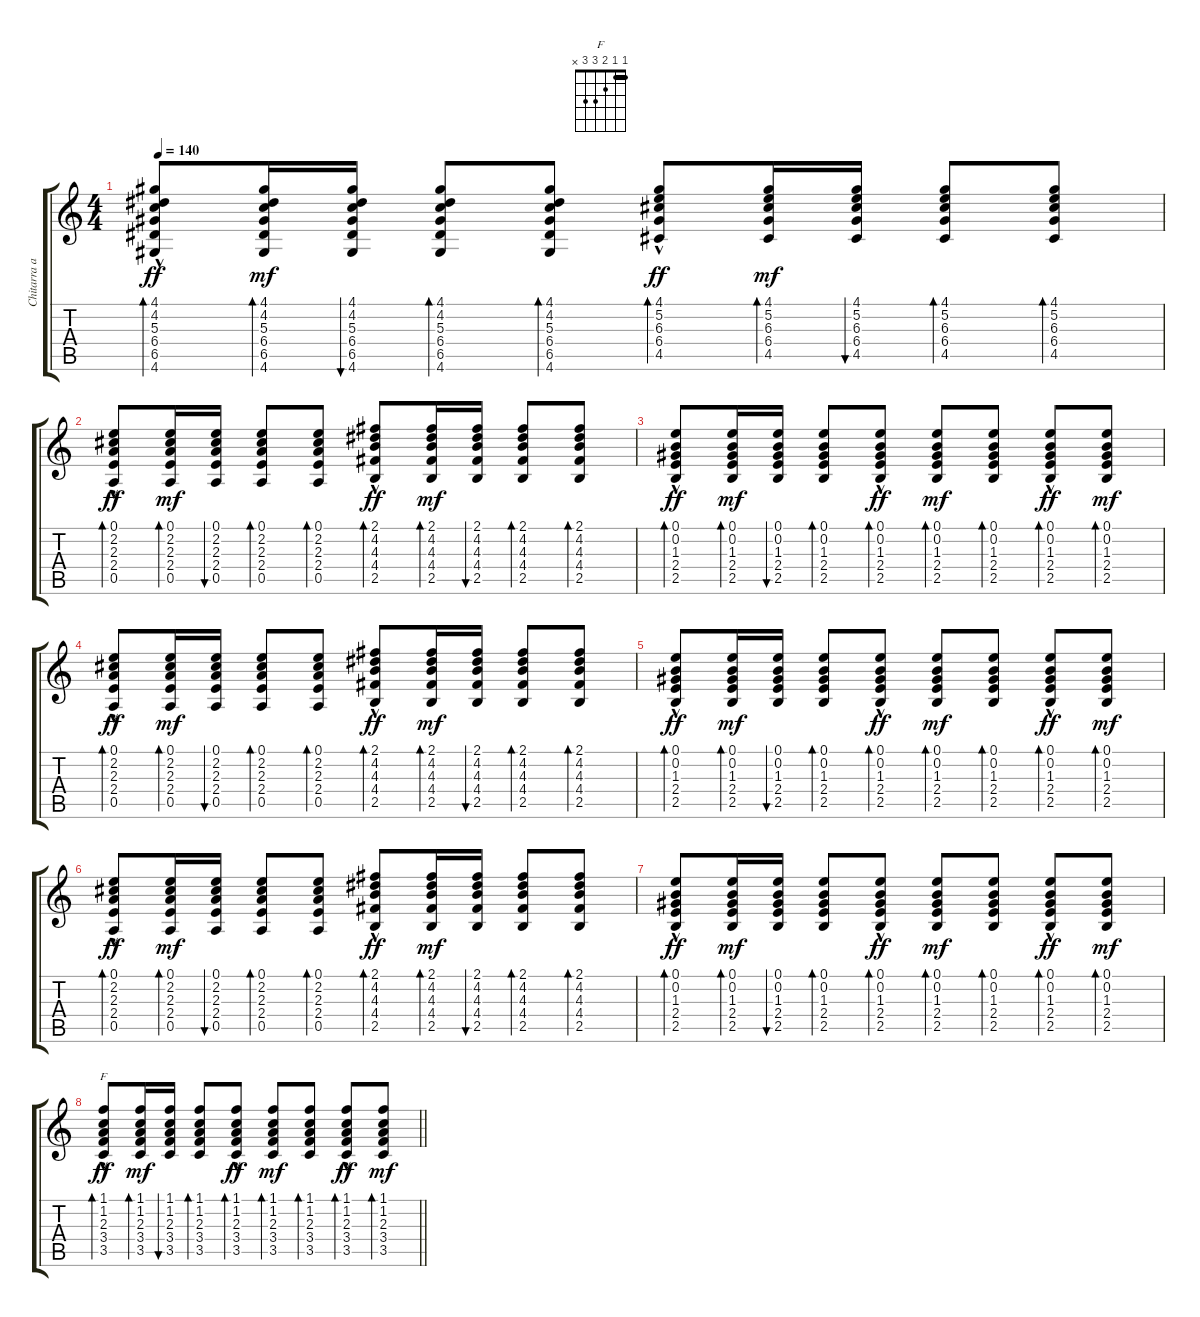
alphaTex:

\track ("Chitarra acustica 1" "Chitarra a") {instrument acousticguitarsteel}
\staff {score tabs}
\tuning (E4 B3 G3 D3 A2 E2) {hide}
\chord ("F" 1 1 2 3 3 x) {barre 1}
\ts (4 4)
\tempo 140
\clef g2
\ks c
(4.1{hac} 4.2{hac} 5.3{hac} 6.4{hac} 6.5{hac} 4.6{hac}).8{bd 60 dy ff} (4.1 4.2 5.3 6.4 6.5 4.6).16{bd 60 dy mf} (4.1 4.2 5.3 6.4 6.5 4.6).16{bu 60} (4.1 4.2 5.3 6.4 6.5 4.6).8{bd 60} (4.1 4.2 5.3 6.4 6.5 4.6).8{bd 60} (4.1{hac} 5.2{hac} 6.3{hac} 6.4{hac} 4.5{hac}).8{bd 60 dy ff} (4.1 5.2 6.3 6.4 4.5).16{bd 60 dy mf} (4.1 5.2 6.3 6.4 4.5).16{bu 60} (4.1 5.2 6.3 6.4 4.5).8{bd 60} (4.1 5.2 6.3 6.4 4.5).8{bd 60} |
(0.1{hac} 2.2{hac} 2.3{hac} 2.4{hac} 0.5{hac}).8{bd 60 dy ff} (0.1 2.2 2.3 2.4 0.5).16{bd 60 dy mf} (0.1 2.2 2.3 2.4 0.5).16{bu 60} (0.1 2.2 2.3 2.4 0.5).8{bd 60} (0.1 2.2 2.3 2.4 0.5).8{bd 60} (2.1{hac} 4.2{hac} 4.3{hac} 4.4{hac} 2.5{hac}).8{bd 60 dy ff} (2.1 4.2 4.3 4.4 2.5).16{bd 60 dy mf} (2.1 4.2 4.3 4.4 2.5).16{bu 60} (2.1 4.2 4.3 4.4 2.5).8{bd 60} (2.1 4.2 4.3 4.4 2.5).8{bd 60} |
(0.1{hac} 0.2{hac} 1.3{hac} 2.4{hac} 2.5).8{bd 60 dy ff} (0.1 0.2 1.3 2.4 2.5).16{bd 60 dy mf} (0.1 0.2 1.3 2.4 2.5).16{bu 60} (0.1 0.2 1.3 2.4 2.5).8{bd 60} (0.1{hac} 0.2{hac} 1.3{hac} 2.4{hac} 2.5).8{bd 120 dy ff} (0.1 0.2 1.3 2.4 2.5).8{bd 60 dy mf} (0.1 0.2 1.3 2.4 2.5).8{bd 120} (0.1{hac} 0.2{hac} 1.3{hac} 2.4{hac} 2.5).8{bd 60 dy ff} (0.1 0.2 1.3 2.4 2.5).8{bd 120 dy mf} |
(0.1{hac} 2.2{hac} 2.3{hac} 2.4{hac} 0.5{hac}).8{bd 60 dy ff} (0.1 2.2 2.3 2.4 0.5).16{bd 60 dy mf} (0.1 2.2 2.3 2.4 0.5).16{bu 60} (0.1 2.2 2.3 2.4 0.5).8{bd 60} (0.1 2.2 2.3 2.4 0.5).8{bd 60} (2.1{hac} 4.2{hac} 4.3{hac} 4.4{hac} 2.5{hac}).8{bd 60 dy ff} (2.1 4.2 4.3 4.4 2.5).16{bd 60 dy mf} (2.1 4.2 4.3 4.4 2.5).16{bu 60} (2.1 4.2 4.3 4.4 2.5).8{bd 60} (2.1 4.2 4.3 4.4 2.5).8{bd 60} |
(0.1{hac} 0.2{hac} 1.3{hac} 2.4{hac} 2.5).8{bd 60 dy ff} (0.1 0.2 1.3 2.4 2.5).16{bd 60 dy mf} (0.1 0.2 1.3 2.4 2.5).16{bu 60} (0.1 0.2 1.3 2.4 2.5).8{bd 60} (0.1{hac} 0.2{hac} 1.3{hac} 2.4{hac} 2.5).8{bd 120 dy ff} (0.1 0.2 1.3 2.4 2.5).8{bd 60 dy mf} (0.1 0.2 1.3 2.4 2.5).8{bd 120} (0.1{hac} 0.2{hac} 1.3{hac} 2.4{hac} 2.5).8{bd 60 dy ff} (0.1 0.2 1.3 2.4 2.5).8{bd 120 dy mf} |
(0.1{hac} 2.2{hac} 2.3{hac} 2.4{hac} 0.5{hac}).8{bd 60 dy ff} (0.1 2.2 2.3 2.4 0.5).16{bd 60 dy mf} (0.1 2.2 2.3 2.4 0.5).16{bu 60} (0.1 2.2 2.3 2.4 0.5).8{bd 60} (0.1 2.2 2.3 2.4 0.5).8{bd 60} (2.1{hac} 4.2{hac} 4.3{hac} 4.4{hac} 2.5{hac}).8{bd 60 dy ff} (2.1 4.2 4.3 4.4 2.5).16{bd 60 dy mf} (2.1 4.2 4.3 4.4 2.5).16{bu 60} (2.1 4.2 4.3 4.4 2.5).8{bd 60} (2.1 4.2 4.3 4.4 2.5).8{bd 60} |
(0.1{hac} 0.2{hac} 1.3{hac} 2.4{hac} 2.5).8{bd 60 dy ff} (0.1 0.2 1.3 2.4 2.5).16{bd 60 dy mf} (0.1 0.2 1.3 2.4 2.5).16{bu 60} (0.1 0.2 1.3 2.4 2.5).8{bd 60} (0.1{hac} 0.2{hac} 1.3{hac} 2.4{hac} 2.5).8{bd 120 dy ff} (0.1 0.2 1.3 2.4 2.5).8{bd 60 dy mf} (0.1 0.2 1.3 2.4 2.5).8{bd 120} (0.1{hac} 0.2{hac} 1.3{hac} 2.4{hac} 2.5).8{bd 60 dy ff} (0.1 0.2 1.3 2.4 2.5).8{bd 120 dy mf} |
\barLineRight lightlight
(1.1{hac} 1.2{hac} 2.3{hac} 3.4{hac} 3.5).8{bd 60 ch "F" dy ff} (1.1 1.2 2.3 3.4 3.5).16{bd 60 dy mf} (1.1 1.2 2.3 3.4 3.5).16{bu 60} (1.1 1.2 2.3 3.4 3.5).8{bd 60} (1.1{hac} 1.2{hac} 2.3{hac} 3.4{hac} 3.5).8{bd 120 dy ff} (1.1 1.2 2.3 3.4 3.5).8{bd 60 dy mf} (1.1 1.2 2.3 3.4 3.5).8{bd 120} (1.1{hac} 1.2{hac} 2.3{hac} 3.4{hac} 3.5).8{bd 60 dy ff} (1.1 1.2 2.3 3.4 3.5).8{bd 120 dy mf}
